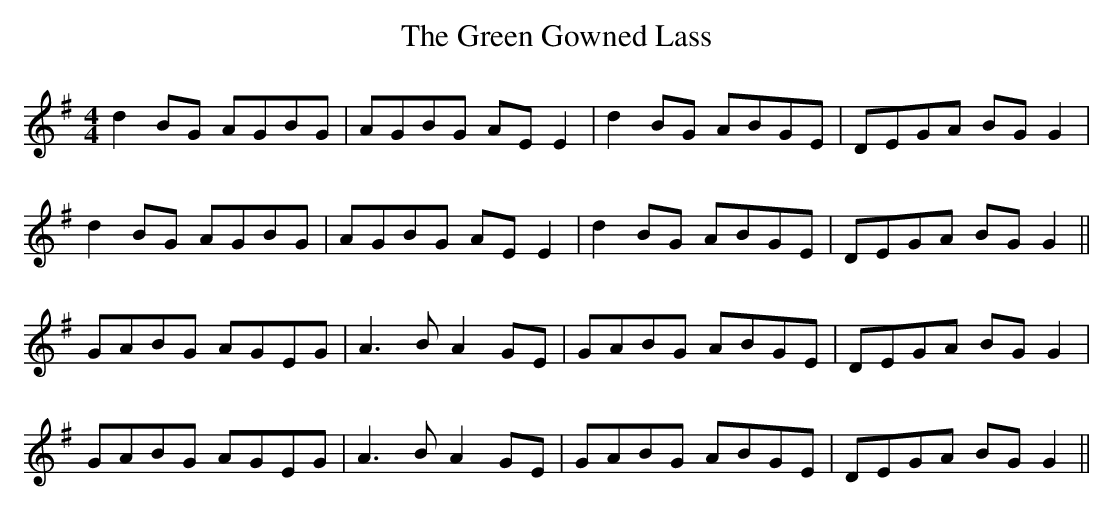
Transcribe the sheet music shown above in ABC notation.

X:1
T: The Green Gowned Lass
M: 4/4
L: 1/8
K: Gmaj
d2BG AGBG|AGBG AE E2|d2BG ABGE|DEGA BG G2|
d2BG AGBG|AGBG AE E2|d2BG ABGE|DEGA BG G2||
GABG AGEG|A3B A2 GE|GABG ABGE|DEGA BG G2|
GABG AGEG|A3B A2 GE|GABG ABGE|DEGA BG G2||
